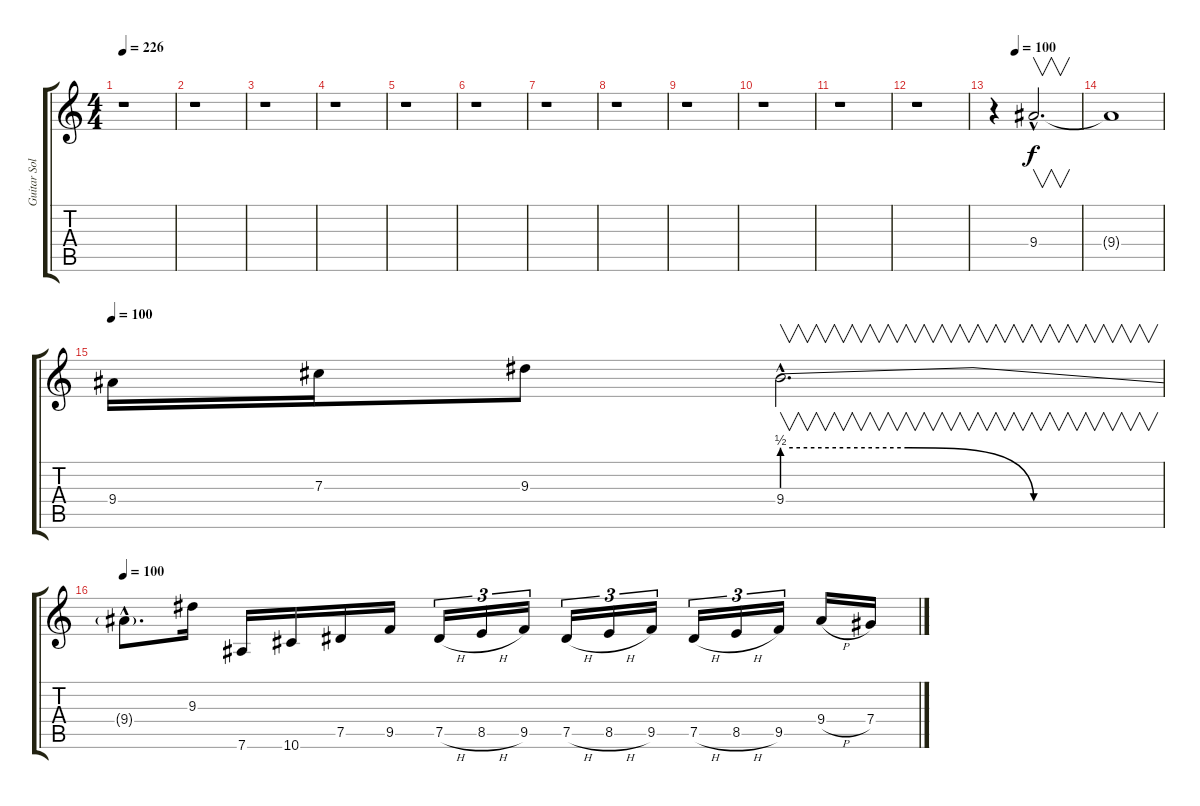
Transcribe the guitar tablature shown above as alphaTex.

\track ("Guitar Solo" "Guitar Sol") {instrument overdrivenguitar}
\staff {score tabs}
\tuning (Eb4 Bb3 Gb3 Db3 Ab2 Eb2) {hide}
\ts (4 4)
\tempo 226
\clef g2
\ks c
r.1{dy ff} |
r.1 |
r.1 |
r.1 |
r.1 |
r.1 |
r.1 |
r.1 |
r.1 |
r.1 |
r.1 |
r.1 |
\tempo (100 0.25)
r.4 9.4{hac}.2{v d dy f} |
9.4{t}.1 |
\tempo 100
9.4.16 7.3.16 9.3.8 9.4{be (custom 0 2 20 2 40 0 60 0) hac}.2{v d} |
\tempo 100
9.4{hac t}.8{d} 9.3.16 7.6.16 10.6.16 7.5.16 9.5.16 7.5{h}.16{tu (3 2)} 8.5{h}.16{tu (3 2)} 9.5.16{tu (3 2)} 7.5{h}.16{tu (3 2)} 8.5{h}.16{tu (3 2)} 9.5.16{tu (3 2)} 7.5{h}.16{tu (3 2)} 8.5{h}.16{tu (3 2)} 9.5.16{tu (3 2)} 9.4{h}.16 7.4.16
